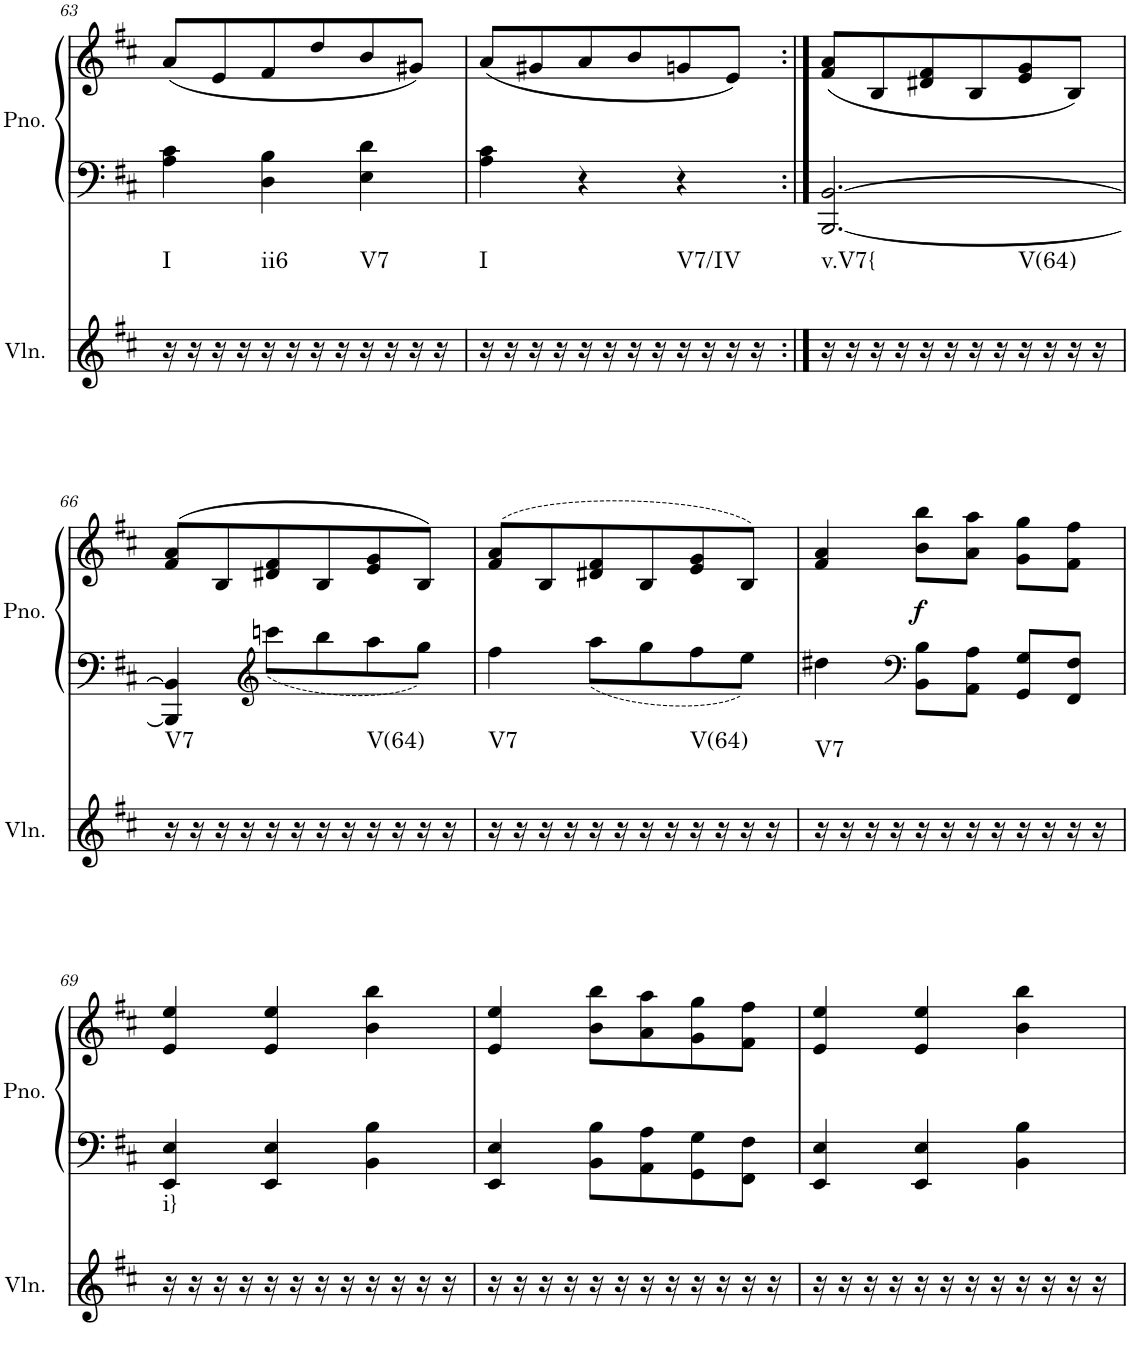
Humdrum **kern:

**kern	**harte	**kern	**kern	**dynam
*part2	*part2	*part1	*part1	*part1
*staff3	*	*staff2	*staff1	*staff1/2
*I"Violin	*	*I"Piano, Piano right	*	*
*I'Vln.	*	*I'Pno.	*	*
!!LO:PB:g=z
*clefG2	*	*clefF4	*clefG2	*
*k[f#c#]	*	*k[f#c#]	*k[f#c#]	*
*M3/4	*	*M3/4	*M3/4	*
=63	=63	=63	=63	=63
!	!LO:H:kt=I	!	!	!
16r	N	4A\ 4c#\	(8a/L	.
16r	.	.	.	.
16r	.	.	8e/	.
16r	.	.	.	.
!	!LO:H:kt=ii6	!	!	!
16r	N	4D\ 4B\	8f#/	.
16r	.	.	.	.
16r	.	.	8dd/	.
16r	.	.	.	.
!	!LO:H:kt=V7	!	!	!
16r	N	4E\ 4d\	8b/	.
16r	.	.	.	.
16r	.	.	8g#X/J)	.
16r	.	.	.	.
=64	=64	=64	=64	=64
!	!LO:H:kt=I	!	!	!
16r	N	4A\ 4c#\	(8a/L	.
16r	.	.	.	.
16r	.	.	8g#X/	.
16r	.	.	.	.
16r	.	4r	8a/	.
16r	.	.	.	.
16r	.	.	8b/	.
16r	.	.	.	.
!	!LO:H:kt=V7/IV	!	!	!
16r	N	4r	8gn/	.
16r	.	.	.	.
16r	.	.	8e/J)	.
16r	.	.	.	.
=65:|!	=65:|!	=65:|!	=65:|!	=65:|!
!	!LO:H:kt=v.V7{	!	!	!
16r	N	[2.BBB/ [2.BB/	(8f#/ 8a/L	.
16r	.	.	.	.
16r	.	.	8B/	.
16r	.	.	.	.
16r	.	.	8d#X/ 8f#/	.
16r	.	.	.	.
16r	.	.	8B/	.
16r	.	.	.	.
!	!LO:H:kt=V(64)	!	!	!
16r	N	.	8e/ 8g/	.
16r	.	.	.	.
16r	.	.	8B/J)	.
16r	.	.	.	.
!!LO:LB:g=z
=66	=66	=66	=66	=66
!	!LO:H:kt=V7	!	!	!
16r	N	4BBB/] 4BB/]	(>8f#/ 8a/L	.
16r	.	.	.	.
16r	.	.	8B/	.
16r	.	.	.	.
*	*	*clefG2	*	*
16r	.	8cccn\L	8d#X/ 8f#/	.
16r	.	.	.	.
16r	.	8bb\	8B/	.
16r	.	.	.	.
!	!LO:H:kt=V(64)	!	!	!
16r	N	8aa\	8e/ 8g/	.
16r	.	.	.	.
16r	.	8gg\J	8B/J)	.
16r	.	.	.	.
=67	=67	=67	=67	=67
!	!LO:H:kt=V7	!	!	!
16r	N	4ff#\	(>8f#/ 8a/L	.
16r	.	.	.	.
16r	.	.	8B/	.
16r	.	.	.	.
16r	.	8aa\L	8d#X/ 8f#/	.
16r	.	.	.	.
16r	.	8gg\	8B/	.
16r	.	.	.	.
!	!LO:H:kt=V(64)	!	!	!
16r	N	8ff#\	8e/ 8g/	.
16r	.	.	.	.
16r	.	8ee\J	8B/J)	.
16r	.	.	.	.
=68	=68	=68	=68	=68
!	!LO:H:kt=V7	!	!	!
16r	N	4dd#X\	4f#/ 4a/	.
16r	.	.	.	.
16r	.	.	.	.
16r	.	.	.	.
*	*	*clefF4	*	*
!	!	!	!	!LO:DY:b
16r	.	8BB\ 8B\L	8b\ 8bb\L	f
16r	.	.	.	.
16r	.	8AA\ 8A\J	8a\ 8aa\J	.
16r	.	.	.	.
16r	.	8GG/ 8G/L	8g\ 8gg\L	.
16r	.	.	.	.
16r	.	8FF#/ 8F#/J	8f#\ 8ff#\J	.
16r	.	.	.	.
!!LO:LB:g=z
=69	=69	=69	=69	=69
!	!LO:H:kt=i}	!	!	!
16r	N	4EE/ 4E/	4e/ 4ee/	.
16r	.	.	.	.
16r	.	.	.	.
16r	.	.	.	.
16r	.	4EE/ 4E/	4e/ 4ee/	.
16r	.	.	.	.
16r	.	.	.	.
16r	.	.	.	.
16r	.	4BB\ 4B\	4b\ 4bb\	.
16r	.	.	.	.
16r	.	.	.	.
16r	.	.	.	.
=70	=70	=70	=70	=70
16r	.	4EE/ 4E/	4e/ 4ee/	.
16r	.	.	.	.
16r	.	.	.	.
16r	.	.	.	.
16r	.	8BB\ 8B\L	8b\ 8bb\L	.
16r	.	.	.	.
16r	.	8AA\ 8A\	8a\ 8aa\	.
16r	.	.	.	.
16r	.	8GG\ 8G\	8g\ 8gg\	.
16r	.	.	.	.
16r	.	8FF#\ 8F#\J	8f#\ 8ff#\J	.
16r	.	.	.	.
=71	=71	=71	=71	=71
16r	.	4EE/ 4E/	4e/ 4ee/	.
16r	.	.	.	.
16r	.	.	.	.
16r	.	.	.	.
16r	.	4EE/ 4E/	4e/ 4ee/	.
16r	.	.	.	.
16r	.	.	.	.
16r	.	.	.	.
16r	.	4BB\ 4B\	4b\ 4bb\	.
16r	.	.	.	.
16r	.	.	.	.
16r	.	.	.	.
=	=	=	=	=
*-	*-	*-	*-	*-
